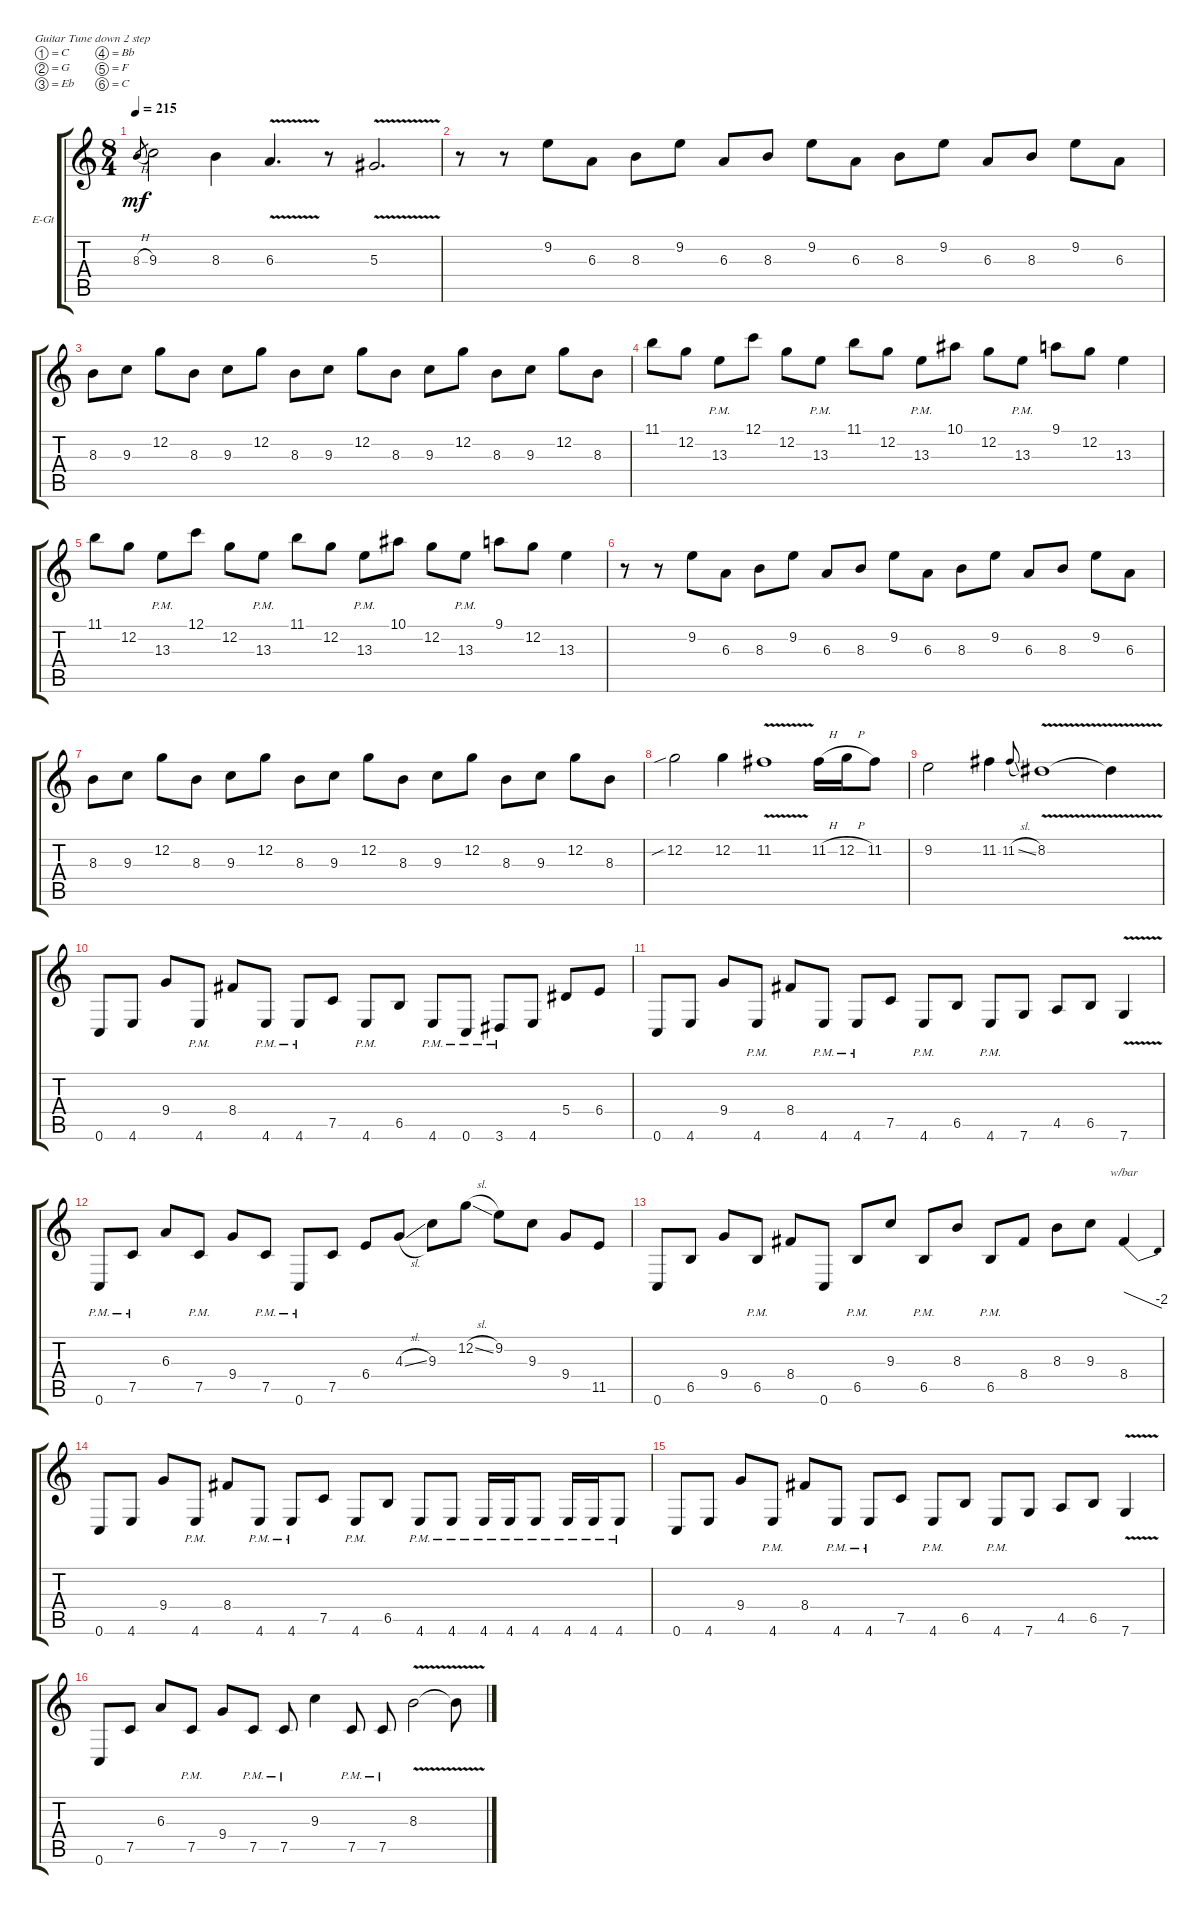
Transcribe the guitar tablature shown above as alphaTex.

\defaultSystemsLayout 4
\bracketExtendMode groupsimilarinstruments
\firstSystemTrackNameOrientation horizontal
\otherSystemsTrackNameOrientation horizontal
\track ("Ryan Knight" "E-Gt") {instrument electricguitarclean}
\staff {score tabs}
\tuning (C4 G3 Eb3 Bb2 F2 C2)
\ts (8 4)
\tempo 215
\clef g2
\ks c
8.3{h}.8{gr dy mf} 9.3.2 8.3.4 6.3{v}.4{d} r.8 5.3{v}.2{d} |
r.8 r.8 9.2.8 6.3.8 8.3.8 9.2.8 6.3.8 8.3.8 9.2.8 6.3.8 8.3.8 9.2.8 6.3.8 8.3.8 9.2.8 6.3.8 |
8.3.8 9.3.8 12.2.8 8.3.8 9.3.8 12.2.8 8.3.8 9.3.8 12.2.8 8.3.8 9.3.8 12.2.8 8.3.8 9.3.8 12.2.8 8.3.8 |
11.1.8 12.2.8 13.3{pm}.8 12.1.8 12.2.8 13.3{pm}.8 11.1.8 12.2.8 13.3{pm}.8 10.1.8 12.2.8 13.3{pm}.8 9.1.8 12.2.8 13.3.4 |
11.1.8 12.2.8 13.3{pm}.8 12.1.8 12.2.8 13.3{pm}.8 11.1.8 12.2.8 13.3{pm}.8 10.1.8 12.2.8 13.3{pm}.8 9.1.8 12.2.8 13.3.4 |
r.8 r.8 9.2.8 6.3.8 8.3.8 9.2.8 6.3.8 8.3.8 9.2.8 6.3.8 8.3.8 9.2.8 6.3.8 8.3.8 9.2.8 6.3.8 |
8.3.8 9.3.8 12.2.8 8.3.8 9.3.8 12.2.8 8.3.8 9.3.8 12.2.8 8.3.8 9.3.8 12.2.8 8.3.8 9.3.8 12.2.8 8.3.8 |
12.2{sib}.2 12.2.4 11.2{v}.1 11.2{h}.16 12.2{h}.16 11.2.8 |
9.2.2 11.2.4 11.2{sl}.8{gr onbeat} 8.2{v}.1 8.2{v t}.4 |
0.6.8 4.6.8 9.4.8 4.6{pm}.8 8.4.8 4.6{pm}.8 4.6{pm}.8 7.5.8 4.6{pm}.8 6.5.8 4.6{pm}.8 0.6{pm}.8 3.6{pm}.8 4.6.8 5.4.8 6.4.8 |
0.6.8 4.6.8 9.4.8 4.6{pm}.8 8.4.8 4.6{pm}.8 4.6{pm}.8 7.5.8 4.6{pm}.8 6.5.8 4.6{pm}.8 7.6.8 4.5.8 6.5.8 7.6{v}.4 |
0.6{pm}.8 7.5{pm}.8 6.3.8 7.5{pm}.8 9.4.8 7.5{pm}.8 0.6{pm}.8 7.5.8 6.4.8 4.3{sl}.8 9.3.8 12.2{sl}.8 9.2.8 9.3.8 9.4.8 11.5.8 |
0.6.8 6.5.8 9.4.8 6.5{pm}.8 8.4.8 0.6.8 6.5{pm}.8 9.3.8 6.5{pm}.8 8.3.8 6.5{pm}.8 8.4.8 8.3.8 9.3.8 8.4.4{tbe (dive default 43.199999999999996 0 57 -8)} |
0.6.8 4.6.8 9.4.8 4.6{pm}.8 8.4.8 4.6{pm}.8 4.6{pm}.8 7.5.8 4.6{pm}.8 6.5.8 4.6{pm}.8 4.6{pm}.8 4.6{pm}.16 4.6{pm}.16 4.6{pm}.8 4.6{pm}.16 4.6{pm}.16 4.6{pm}.8 |
0.6.8 4.6.8 9.4.8 4.6{pm}.8 8.4.8 4.6{pm}.8 4.6{pm}.8 7.5.8 4.6{pm}.8 6.5.8 4.6{pm}.8 7.6.8 4.5.8 6.5.8 7.6{v}.4 |
0.6.8 7.5.8 6.3.8 7.5{pm}.8 9.4.8 7.5{pm}.8 7.5{pm}.8 9.3.4 7.5{pm}.8 7.5{pm}.8 8.3{v}.2 8.3{v t}.8
